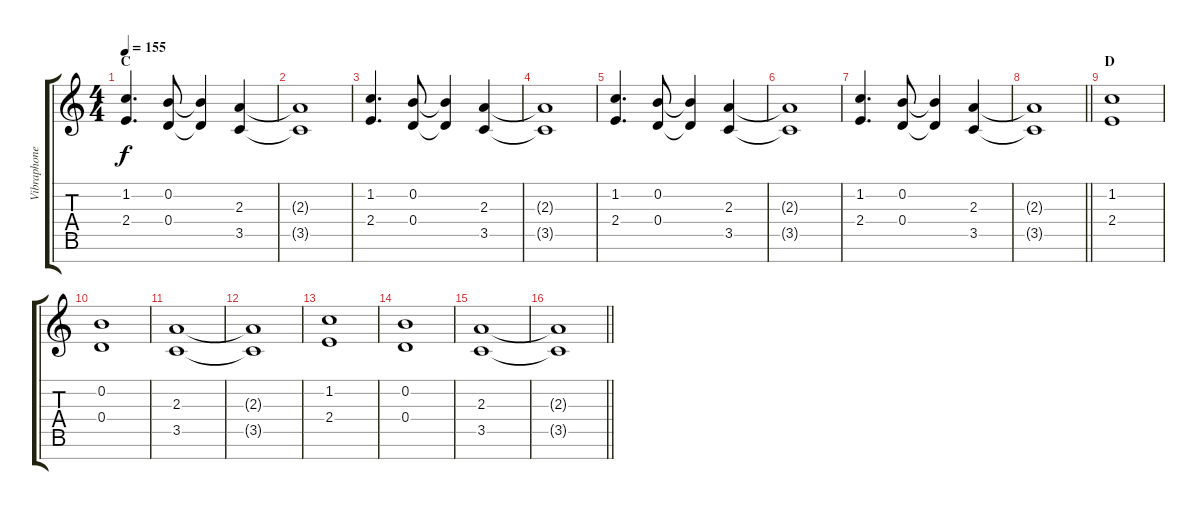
\track ("Vibraphone" "Vibraphone") {instrument vibraphone}
\staff {score tabs}
\tuning (E5 B4 G4 D4 A3 E3 B2) {hide}
\ts (4 4)
\section ("" "C")
\tempo 155
\clef g2
\ks c
(1.2 2.4).4{d dy f} (0.2 0.4).8 (0.2{t} 0.4{t}).4 (2.3 3.5).4 |
(2.3{t} 3.5{t}).1 |
(1.2 2.4).4{d} (0.2 0.4).8 (0.2{t} 0.4{t}).4 (2.3 3.5).4 |
(2.3{t} 3.5{t}).1 |
(1.2 2.4).4{d} (0.2 0.4).8 (0.2{t} 0.4{t}).4 (2.3 3.5).4 |
(2.3{t} 3.5{t}).1 |
(1.2 2.4).4{d} (0.2 0.4).8 (0.2{t} 0.4{t}).4 (2.3 3.5).4 |
\barLineRight lightlight
(2.3{t} 3.5{t}).1 |
\section ("" "D")
(1.2 2.4).1 |
(0.2 0.4).1 |
(2.3 3.5).1 |
(2.3{t} 3.5{t}).1 |
(1.2 2.4).1 |
(0.2 0.4).1 |
(2.3 3.5).1 |
\barLineRight lightlight
(2.3{t} 3.5{t}).1
